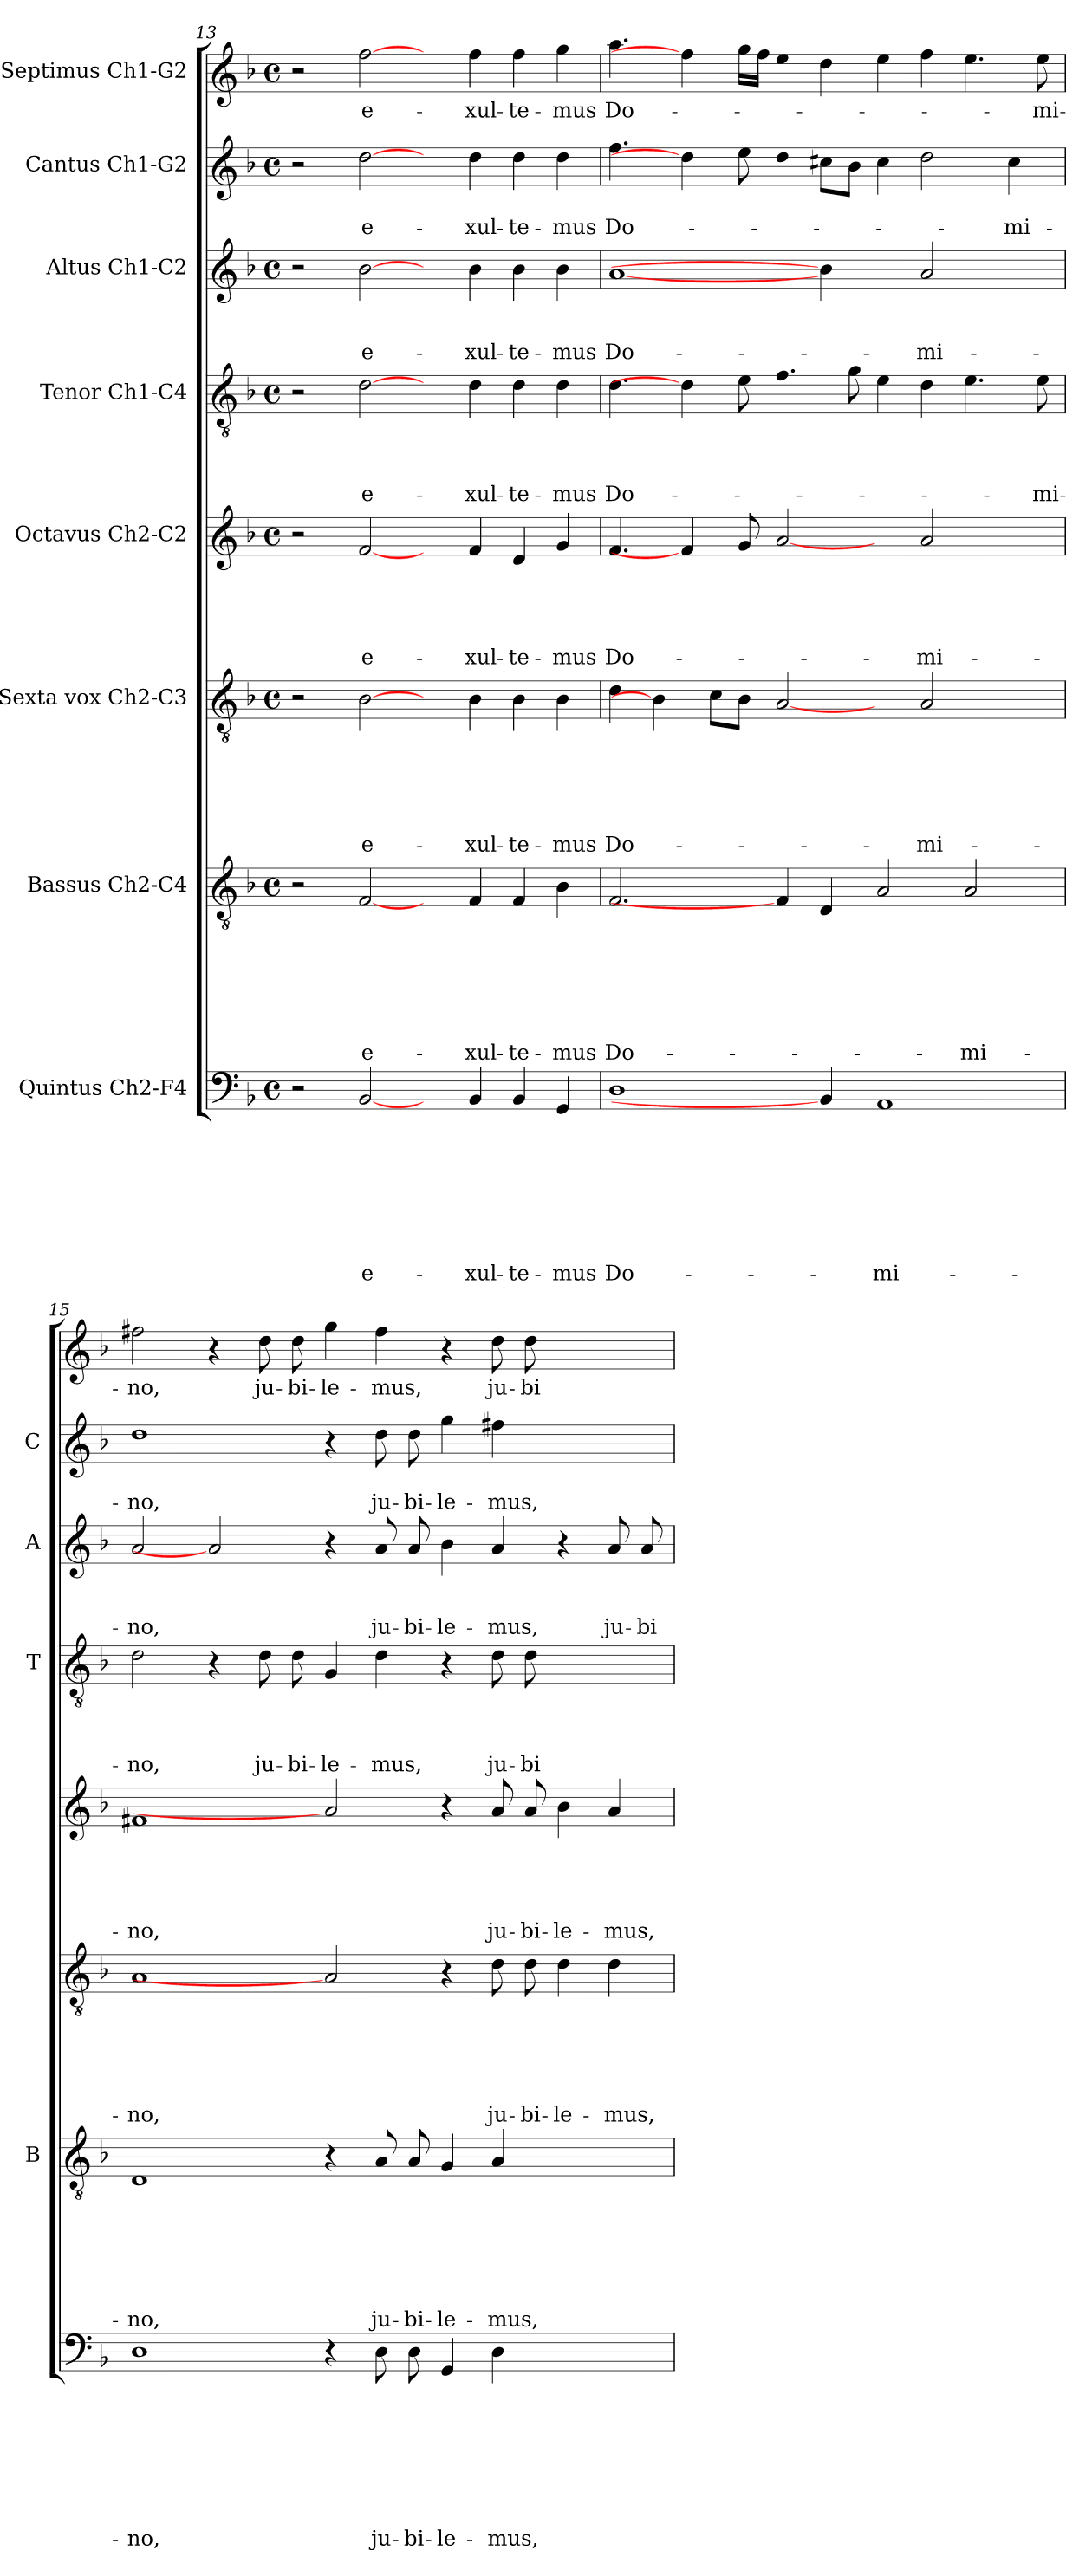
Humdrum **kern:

**kern	**text	**text	**text	**text	**text	**text	**text	**text	**kern	**text	**text	**text	**text	**text	**text	**text	**kern	**text	**text	**text	**text	**text	**text	**kern	**text	**text	**text	**text	**text	**kern	**text	**text	**text	**text	**kern	**text	**text	**text	**kern	**text	**text	**kern	**text
*part8	*part8	*part8	*part8	*part8	*part8	*part8	*part8	*part8	*part7	*part7	*part7	*part7	*part7	*part7	*part7	*part7	*part6	*part6	*part6	*part6	*part6	*part6	*part6	*part5	*part5	*part5	*part5	*part5	*part5	*part4	*part4	*part4	*part4	*part4	*part3	*part3	*part3	*part3	*part2	*part2	*part2	*part1	*part1
*staff8	*staff8	*staff8	*staff8	*staff8	*staff8	*staff8	*staff8	*staff8	*staff7	*staff7	*staff7	*staff7	*staff7	*staff7	*staff7	*staff7	*staff6	*staff6	*staff6	*staff6	*staff6	*staff6	*staff6	*staff5	*staff5	*staff5	*staff5	*staff5	*staff5	*staff4	*staff4	*staff4	*staff4	*staff4	*staff3	*staff3	*staff3	*staff3	*staff2	*staff2	*staff2	*staff1	*staff1
*I"Quintus Ch2-F4	*	*	*	*	*	*	*	*	*I"Bassus Ch2-C4	*	*	*	*	*	*	*	*I"Sexta vox  Ch2-C3	*	*	*	*	*	*	*I"Octavus Ch2-C2	*	*	*	*	*	*I"Tenor Ch1-C4	*	*	*	*	*I"Altus Ch1-C2	*	*	*	*I"Cantus Ch1-G2	*	*	*I"Septimus Ch1-G2	*
*	*	*	*	*	*	*	*	*	*I'B	*	*	*	*	*	*	*	*	*	*	*	*	*	*	*	*	*	*	*	*	*I'T	*	*	*	*	*I'A	*	*	*	*I'C	*	*	*	*
*clefF4	*	*	*	*	*	*	*	*	*clefGv2	*	*	*	*	*	*	*	*clefGv2	*	*	*	*	*	*	*clefG2	*	*	*	*	*	*clefGv2	*	*	*	*	*clefG2	*	*	*	*clefG2	*	*	*clefG2	*
*k[b-]	*	*	*	*	*	*	*	*	*k[b-]	*	*	*	*	*	*	*	*k[b-]	*	*	*	*	*	*	*k[b-]	*	*	*	*	*	*k[b-]	*	*	*	*	*k[b-]	*	*	*	*k[b-]	*	*	*k[b-]	*
*F:	*	*	*	*	*	*	*	*	*F:	*	*	*	*	*	*	*	*F:	*	*	*	*	*	*	*F:	*	*	*	*	*	*F:	*	*	*	*	*F:	*	*	*	*F:	*	*	*F:	*
*M4/4	*	*	*	*	*	*	*	*	*M4/4	*	*	*	*	*	*	*	*M4/4	*	*	*	*	*	*	*M4/4	*	*	*	*	*	*M4/4	*	*	*	*	*M4/4	*	*	*	*M4/4	*	*	*M4/4	*
*met(c)	*	*	*	*	*	*	*	*	*met(c)	*	*	*	*	*	*	*	*met(c)	*	*	*	*	*	*	*met(c)	*	*	*	*	*	*met(c)	*	*	*	*	*met(c)	*	*	*	*met(c)	*	*	*met(c)	*
=13	=13	=13	=13	=13	=13	=13	=13	=13	=13	=13	=13	=13	=13	=13	=13	=13	=13	=13	=13	=13	=13	=13	=13	=13	=13	=13	=13	=13	=13	=13	=13	=13	=13	=13	=13	=13	=13	=13	=13	=13	=13	=13	=13
2r	.	.	.	.	.	.	.	.	2r	.	.	.	.	.	.	.	2r	.	.	.	.	.	.	2r	.	.	.	.	.	2r	.	.	.	.	2r	.	.	.	2r	.	.	2r	.
!	!	!	!	!	!	!	!	!LO:LY:b	!	!	!	!	!	!	!	!LO:LY:b	!	!	!	!	!	!	!LO:LY:b	!	!	!	!	!	!LO:LY:b	!	!	!	!	!LO:LY:b	!	!	!	!LO:LY:b	!	!	!LO:LY:b	!	!LO:LY:b
[2BB-/	.	.	.	.	.	.	.	e-	[2F/	.	.	.	.	.	.	e-	[2B-\	.	.	.	.	.	e-	[2f/	.	.	.	.	e-	[2d\	.	.	.	e-	[2b-\	.	.	e-	[2dd\	.	e-	[2ff\	e-
4ryy	.	.	.	.	.	.	.	.	4ryy	.	.	.	.	.	.	.	4ryy	.	.	.	.	.	.	4ryy	.	.	.	.	.	4ryy	.	.	.	.	4ryy	.	.	.	4ryy	.	.	4ryy	.
!	!	!	!	!	!	!	!	!LO:LY:b	!	!	!	!	!	!	!	!LO:LY:b	!	!	!	!	!	!	!LO:LY:b	!	!	!	!	!	!LO:LY:b	!	!	!	!	!LO:LY:b	!	!	!	!LO:LY:b	!	!	!LO:LY:b	!	!LO:LY:b
4BB-/	.	.	.	.	.	.	.	-xul-	4F/	.	.	.	.	.	.	-xul-	4B-\	.	.	.	.	.	-xul-	4f/	.	.	.	.	-xul-	4d\	.	.	.	-xul-	4b-\	.	.	-xul-	4dd\	.	-xul-	4ff\	-xul-
!	!	!	!	!	!	!	!	!LO:LY:b	!	!	!	!	!	!	!	!LO:LY:b	!	!	!	!	!	!	!LO:LY:b	!	!	!	!	!	!LO:LY:b	!	!	!	!	!LO:LY:b	!	!	!	!LO:LY:b	!	!	!LO:LY:b	!	!LO:LY:b
4BB-/	.	.	.	.	.	.	.	-te-	4F/	.	.	.	.	.	.	-te-	4B-\	.	.	.	.	.	-te-	4d/	.	.	.	.	-te-	4d\	.	.	.	-te-	4b-\	.	.	-te-	4dd\	.	-te-	4ff\	-te-
!	!	!	!	!	!	!	!	!LO:LY:b	!	!	!	!	!	!	!	!LO:LY:b	!	!	!	!	!	!	!LO:LY:b	!	!	!	!	!	!LO:LY:b	!	!	!	!	!LO:LY:b	!	!	!	!LO:LY:b	!	!	!LO:LY:b	!	!LO:LY:b
4GG/	.	.	.	.	.	.	.	-mus	4B-\	.	.	.	.	.	.	-mus	4B-\	.	.	.	.	.	-mus	4g/	.	.	.	.	-mus	4d\	.	.	.	-mus	4b-\	.	.	-mus	4dd\	.	-mus	4gg\	-mus
=14	=14	=14	=14	=14	=14	=14	=14	=14	=14	=14	=14	=14	=14	=14	=14	=14	=14	=14	=14	=14	=14	=14	=14	=14	=14	=14	=14	=14	=14	=14	=14	=14	=14	=14	=14	=14	=14	=14	=14	=14	=14	=14	=14
!	!	!	!	!	!	!	!	!LO:LY:b	!	!	!	!	!	!	!	!LO:LY:b	!	!	!	!	!	!	!LO:LY:b	!	!	!	!	!	!LO:LY:b	!	!	!	!	!LO:LY:b	!	!	!	!LO:LY:b	!	!	!LO:LY:b	!	!LO:LY:b
1D	.	.	.	.	.	.	.	Do-	2.F/	.	.	.	.	.	.	Do-	4d\	.	.	.	.	.	Do-	4.f/	.	.	.	.	Do-	4.d\	.	.	.	Do-	[1a	.	.	Do-	4.ff\	.	Do-	4.aa\	Do-
.	.	.	.	.	.	.	.	.	.	.	.	.	.	.	.	.	4B-\]	.	.	.	.	.	.	.	.	.	.	.	.	.	.	.	.	.	.	.	.	.	.	.	.	.	.
.	.	.	.	.	.	.	.	.	.	.	.	.	.	.	.	.	.	.	.	.	.	.	.	4f/]	.	.	.	.	.	4d\]	.	.	.	.	.	.	.	.	4dd\]	.	.	4ff\]	.
.	.	.	.	.	.	.	.	.	.	.	.	.	.	.	.	.	8c\L	.	.	.	.	.	.	.	.	.	.	.	.	.	.	.	.	.	.	.	.	.	.	.	.	.	.
.	.	.	.	.	.	.	.	.	.	.	.	.	.	.	.	.	8B-\J	.	.	.	.	.	.	8g/	.	.	.	.	.	8e\	.	.	.	.	.	.	.	.	8ee\	.	.	16gg\LL	.
.	.	.	.	.	.	.	.	.	.	.	.	.	.	.	.	.	.	.	.	.	.	.	.	.	.	.	.	.	.	.	.	.	.	.	.	.	.	.	.	.	.	16ff\JJ	.
.	.	.	.	.	.	.	.	.	4F/]	.	.	.	.	.	.	.	[2A	.	.	.	.	.	.	[2a	.	.	.	.	.	4.f\	.	.	.	.	.	.	.	.	4dd\	.	.	4ee\	.
4BB-/]	.	.	.	.	.	.	.	.	4D/	.	.	.	.	.	.	.	.	.	.	.	.	.	.	.	.	.	.	.	.	.	.	.	.	.	4b-\]	.	.	.	8cc#\L	.	.	4dd\	.
.	.	.	.	.	.	.	.	.	.	.	.	.	.	.	.	.	.	.	.	.	.	.	.	.	.	.	.	.	.	8g\	.	.	.	.	.	.	.	.	8b-\J	.	.	.	.
!	!	!	!	!	!	!	!	!LO:LY:b	!	!	!	!	!	!	!	!	!	!	!	!	!	!	!	!	!	!	!	!	!	!	!	!	!	!	!	!	!	!	!	!	!	!	!
1AA	.	.	.	.	.	.	.	-mi-	2A/	.	.	.	.	.	.	.	4ryy	.	.	.	.	.	.	4ryy	.	.	.	.	.	4e\	.	.	.	.	4ryy	.	.	.	4cc#\	.	.	4ee\	.
!	!	!	!	!	!	!	!	!	!	!	!	!	!	!	!	!	!	!	!	!	!	!	!LO:LY:b	!	!	!	!	!	!LO:LY:b	!	!	!	!	!	!	!	!	!LO:LY:b	!	!	!	!	!
.	.	.	.	.	.	.	.	.	.	.	.	.	.	.	.	.	2A/	.	.	.	.	.	-mi-	2a/	.	.	.	.	-mi-	4d\	.	.	.	.	2a/	.	.	-mi-	2dd\	.	.	4ff\	.
!	!	!	!	!	!	!	!	!	!	!	!	!	!	!	!	!LO:LY:b	!	!	!	!	!	!	!	!	!	!	!	!	!	!	!	!	!	!	!	!	!	!	!	!	!	!	!
.	.	.	.	.	.	.	.	.	2A/	.	.	.	.	.	.	-mi-	.	.	.	.	.	.	.	.	.	.	.	.	.	4.e\	.	.	.	.	.	.	.	.	.	.	.	4.ee\	.
!	!	!	!	!	!	!	!	!	!	!	!	!	!	!	!	!	!	!	!	!	!	!	!	!	!	!	!	!	!	!	!	!	!	!	!	!	!	!	!	!	!LO:LY:b	!	!
.	.	.	.	.	.	.	.	.	.	.	.	.	.	.	.	.	4ryy	.	.	.	.	.	.	4ryy	.	.	.	.	.	.	.	.	.	.	4ryy	.	.	.	4cc#\	.	-mi-	.	.
!	!	!	!	!	!	!	!	!	!	!	!	!	!	!	!	!	!	!	!	!	!	!	!	!	!	!	!	!	!	!	!	!	!	!LO:LY:b	!	!	!	!	!	!	!	!	!LO:LY:b
.	.	.	.	.	.	.	.	.	.	.	.	.	.	.	.	.	.	.	.	.	.	.	.	.	.	.	.	.	.	8e\	.	.	.	-mi-	.	.	.	.	.	.	.	8ee\	-mi-
!!LO:LB:g=z
=15	=15	=15	=15	=15	=15	=15	=15	=15	=15	=15	=15	=15	=15	=15	=15	=15	=15	=15	=15	=15	=15	=15	=15	=15	=15	=15	=15	=15	=15	=15	=15	=15	=15	=15	=15	=15	=15	=15	=15	=15	=15	=15	=15
!	!	!	!	!	!	!	!	!LO:LY:b	!	!	!	!	!	!	!	!LO:LY:b	!	!	!	!	!	!	!LO:LY:b	!	!	!	!	!	!LO:LY:b	!	!	!	!	!LO:LY:b	!	!	!	!LO:LY:b	!	!	!LO:LY:b	!	!LO:LY:b
1D	.	.	.	.	.	.	.	-no,	1D	.	.	.	.	.	.	-no,	1A	.	.	.	.	.	-no,	1f#X	.	.	.	.	-no,	2d\	.	.	.	-no,	2a/	.	.	-no,	1dd	.	-no,	2ff#X\	-no,
.	.	.	.	.	.	.	.	.	.	.	.	.	.	.	.	.	.	.	.	.	.	.	.	.	.	.	.	.	.	4r	.	.	.	.	2a]	.	.	.	.	.	.	4r	.
!	!	!	!	!	!	!	!	!	!	!	!	!	!	!	!	!	!	!	!	!	!	!	!	!	!	!	!	!	!	!	!	!	!	!LO:LY:b	!	!	!	!	!	!	!	!	!LO:LY:b
.	.	.	.	.	.	.	.	.	.	.	.	.	.	.	.	.	.	.	.	.	.	.	.	.	.	.	.	.	.	8d\	.	.	.	ju-	.	.	.	.	.	.	.	8dd\	ju-
!	!	!	!	!	!	!	!	!	!	!	!	!	!	!	!	!	!	!	!	!	!	!	!	!	!	!	!	!	!	!	!	!	!	!LO:LY:b	!	!	!	!	!	!	!	!	!LO:LY:b
.	.	.	.	.	.	.	.	.	.	.	.	.	.	.	.	.	.	.	.	.	.	.	.	.	.	.	.	.	.	8d\	.	.	.	-bi-	.	.	.	.	.	.	.	8dd\	-bi-
!	!	!	!	!	!	!	!	!	!	!	!	!	!	!	!	!	!	!	!	!	!	!	!	!	!	!	!	!	!	!	!	!	!	!LO:LY:b	!	!	!	!	!	!	!	!	!LO:LY:b
4r	.	.	.	.	.	.	.	.	4r	.	.	.	.	.	.	.	2A]	.	.	.	.	.	.	2a]	.	.	.	.	.	4G/	.	.	.	-le-	4r	.	.	.	4r	.	.	4gg\	-le-
!	!	!	!	!	!	!	!	!LO:LY:b	!	!	!	!	!	!	!	!LO:LY:b	!	!	!	!	!	!	!	!	!	!	!	!	!	!	!	!	!	!LO:LY:b	!	!	!	!LO:LY:b	!	!	!LO:LY:b	!	!LO:LY:b
8D\	.	.	.	.	.	.	.	ju-	8A/	.	.	.	.	.	.	ju-	.	.	.	.	.	.	.	.	.	.	.	.	.	4d\	.	.	.	-mus,	8a/	.	.	ju-	8dd\	.	ju-	4ff#\	-mus,
!	!	!	!	!	!	!	!	!LO:LY:b	!	!	!	!	!	!	!	!LO:LY:b	!	!	!	!	!	!	!	!	!	!	!	!	!	!	!	!	!	!	!	!	!	!LO:LY:b	!	!	!LO:LY:b	!	!
8D\	.	.	.	.	.	.	.	-bi-	8A/	.	.	.	.	.	.	-bi-	.	.	.	.	.	.	.	.	.	.	.	.	.	.	.	.	.	.	8a/	.	.	-bi-	8dd\	.	-bi-	.	.
!	!	!	!	!	!	!	!	!LO:LY:b	!	!	!	!	!	!	!	!LO:LY:b	!	!	!	!	!	!	!	!	!	!	!	!	!	!	!	!	!	!	!	!	!	!LO:LY:b	!	!	!LO:LY:b	!	!
4GG/	.	.	.	.	.	.	.	-le-	4G/	.	.	.	.	.	.	-le-	4r	.	.	.	.	.	.	4r	.	.	.	.	.	4r	.	.	.	.	4b-\	.	.	-le-	4gg\	.	-le-	4r	.
!	!	!	!	!	!	!	!	!LO:LY:b	!	!	!	!	!	!	!	!LO:LY:b	!	!	!	!	!	!	!LO:LY:b	!	!	!	!	!	!LO:LY:b	!	!	!	!	!LO:LY:b	!	!	!	!LO:LY:b	!	!	!LO:LY:b	!	!LO:LY:b
4D\	.	.	.	.	.	.	.	-mus,	4A/	.	.	.	.	.	.	-mus,	8d\	.	.	.	.	.	ju-	8a/	.	.	.	.	ju-	8d\	.	.	.	ju-	4a/	.	.	-mus,	4ff#X\	.	-mus,	8dd\	ju-
!	!	!	!	!	!	!	!	!	!	!	!	!	!	!	!	!	!	!	!	!	!	!	!LO:LY:b	!	!	!	!	!	!LO:LY:b	!	!	!	!	!LO:LY:b	!	!	!	!	!	!	!	!	!LO:LY:b
.	.	.	.	.	.	.	.	.	.	.	.	.	.	.	.	.	8d\	.	.	.	.	.	-bi-	8a/	.	.	.	.	-bi-	8d\	.	.	.	-bi-	.	.	.	.	.	.	.	8dd\	-bi-
!	!	!	!	!	!	!	!	!	!	!	!	!	!	!	!	!	!	!	!	!	!	!	!LO:LY:b	!	!	!	!	!	!LO:LY:b	!	!	!	!	!	!	!	!	!	!	!	!	!	!
2ryy	.	.	.	.	.	.	.	.	2ryy	.	.	.	.	.	.	.	4d\	.	.	.	.	.	-le-	4b-\	.	.	.	.	-le-	2ryy	.	.	.	.	4r	.	.	.	2ryy	.	.	2ryy	.
!	!	!	!	!	!	!	!	!	!	!	!	!	!	!	!	!	!	!	!	!	!	!	!LO:LY:b	!	!	!	!	!	!LO:LY:b	!	!	!	!	!	!	!	!	!LO:LY:b	!	!	!	!	!
.	.	.	.	.	.	.	.	.	.	.	.	.	.	.	.	.	4d\	.	.	.	.	.	-mus,	4a/	.	.	.	.	-mus,	.	.	.	.	.	8a/	.	.	ju-	.	.	.	.	.
!	!	!	!	!	!	!	!	!	!	!	!	!	!	!	!	!	!	!	!	!	!	!	!	!	!	!	!	!	!	!	!	!	!	!	!	!	!	!LO:LY:b	!	!	!	!	!
.	.	.	.	.	.	.	.	.	.	.	.	.	.	.	.	.	.	.	.	.	.	.	.	.	.	.	.	.	.	.	.	.	.	.	8a/	.	.	-bi-	.	.	.	.	.
=	=	=	=	=	=	=	=	=	=	=	=	=	=	=	=	=	=	=	=	=	=	=	=	=	=	=	=	=	=	=	=	=	=	=	=	=	=	=	=	=	=	=	=
*-	*-	*-	*-	*-	*-	*-	*-	*-	*-	*-	*-	*-	*-	*-	*-	*-	*-	*-	*-	*-	*-	*-	*-	*-	*-	*-	*-	*-	*-	*-	*-	*-	*-	*-	*-	*-	*-	*-	*-	*-	*-	*-	*-
